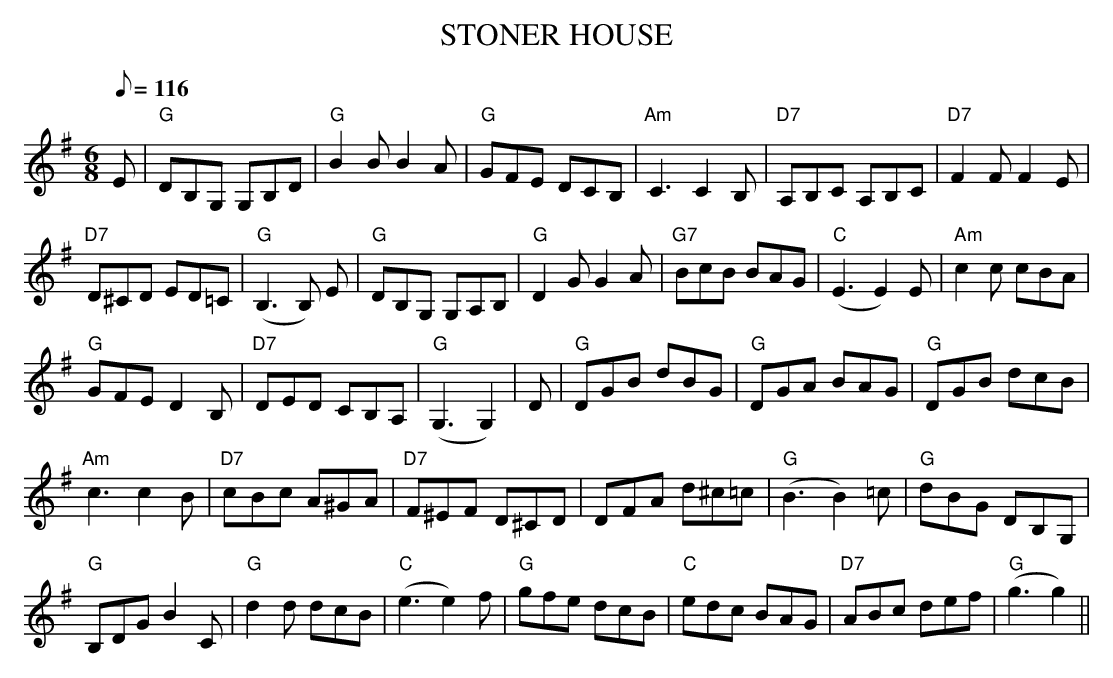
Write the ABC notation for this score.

X:1
T:STONER HOUSE
M:6/8
L:1/8
Q:116
K:G
E| "G" DB,G, G,B,D | "G" B2 B B2 A | "G" GFE DCB, | "Am" C3 C2 B, |"D7"A,B,C A,B,C | "D7"  F2 F F2 E |!
 "D7" D^CD ED=C | "G" (B,3B,) E|"G" DB,G, G,A,B, | "G" D2 G G2 A | "G7"BcB BAG | "C" (E3E2) E| " Am" c2 c cBA |!
"G" GFE D2 B, | "D7" DED CB,A, |"G" (G,3G,2)| D| "G" DGB dBG| "G" DGA BAG | "G" DGB dcB |!
 "Am" c3 c2 B | "D7" cBc A^GA | "D7" F^EF D^CD |   DFA d^c=c | "G" (B3B2) =c | "G" dBG DB,G, |!
"G" B,DG B2 C | "G" d2 d dcB | "C" (e3e2) f | "G" gfe dcB | "C" edc BAG| "D7" ABc def| "G" (g3g2) ||
